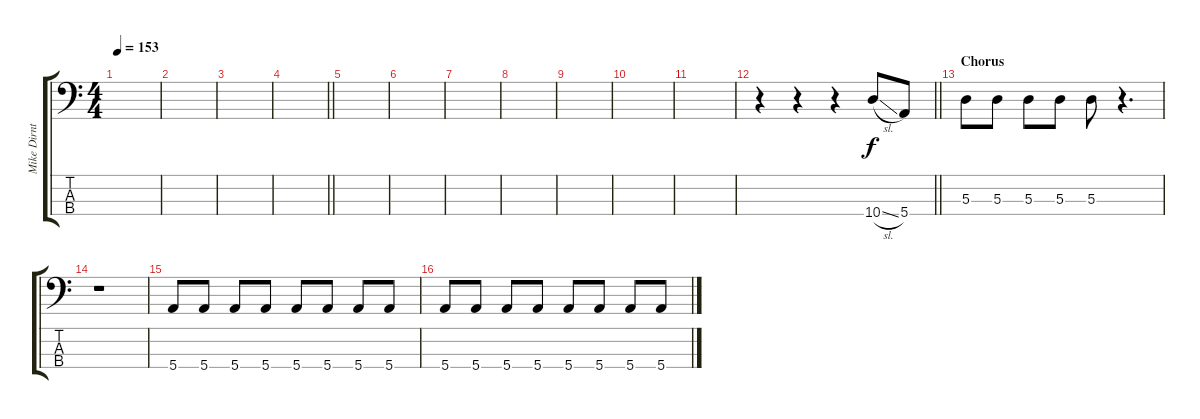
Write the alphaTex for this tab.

\track ("Mike Dirnt (Bass)" "Mike Dirnt") {instrument electricbasspick}
\staff {score tabs}
\tuning (G2 D2 A1 E1) {hide}
\ts (4 4)
\tempo 153
\clef f4
\ks c
|
|
|
\barLineRight lightlight
|
|
|
|
|
|
|
|
\barLineRight lightlight
r.4 r.4 r.4 10.4{sl}.8 5.4.8 |
\section ("" "Chorus")
5.3.8 5.3.8 5.3.8 5.3.8 5.3.8 r.4{d} |
r.1 |
5.4.8 5.4.8 5.4.8 5.4.8 5.4.8 5.4.8 5.4.8 5.4.8 |
5.4.8 5.4.8 5.4.8 5.4.8 5.4.8 5.4.8 5.4.8 5.4.8
